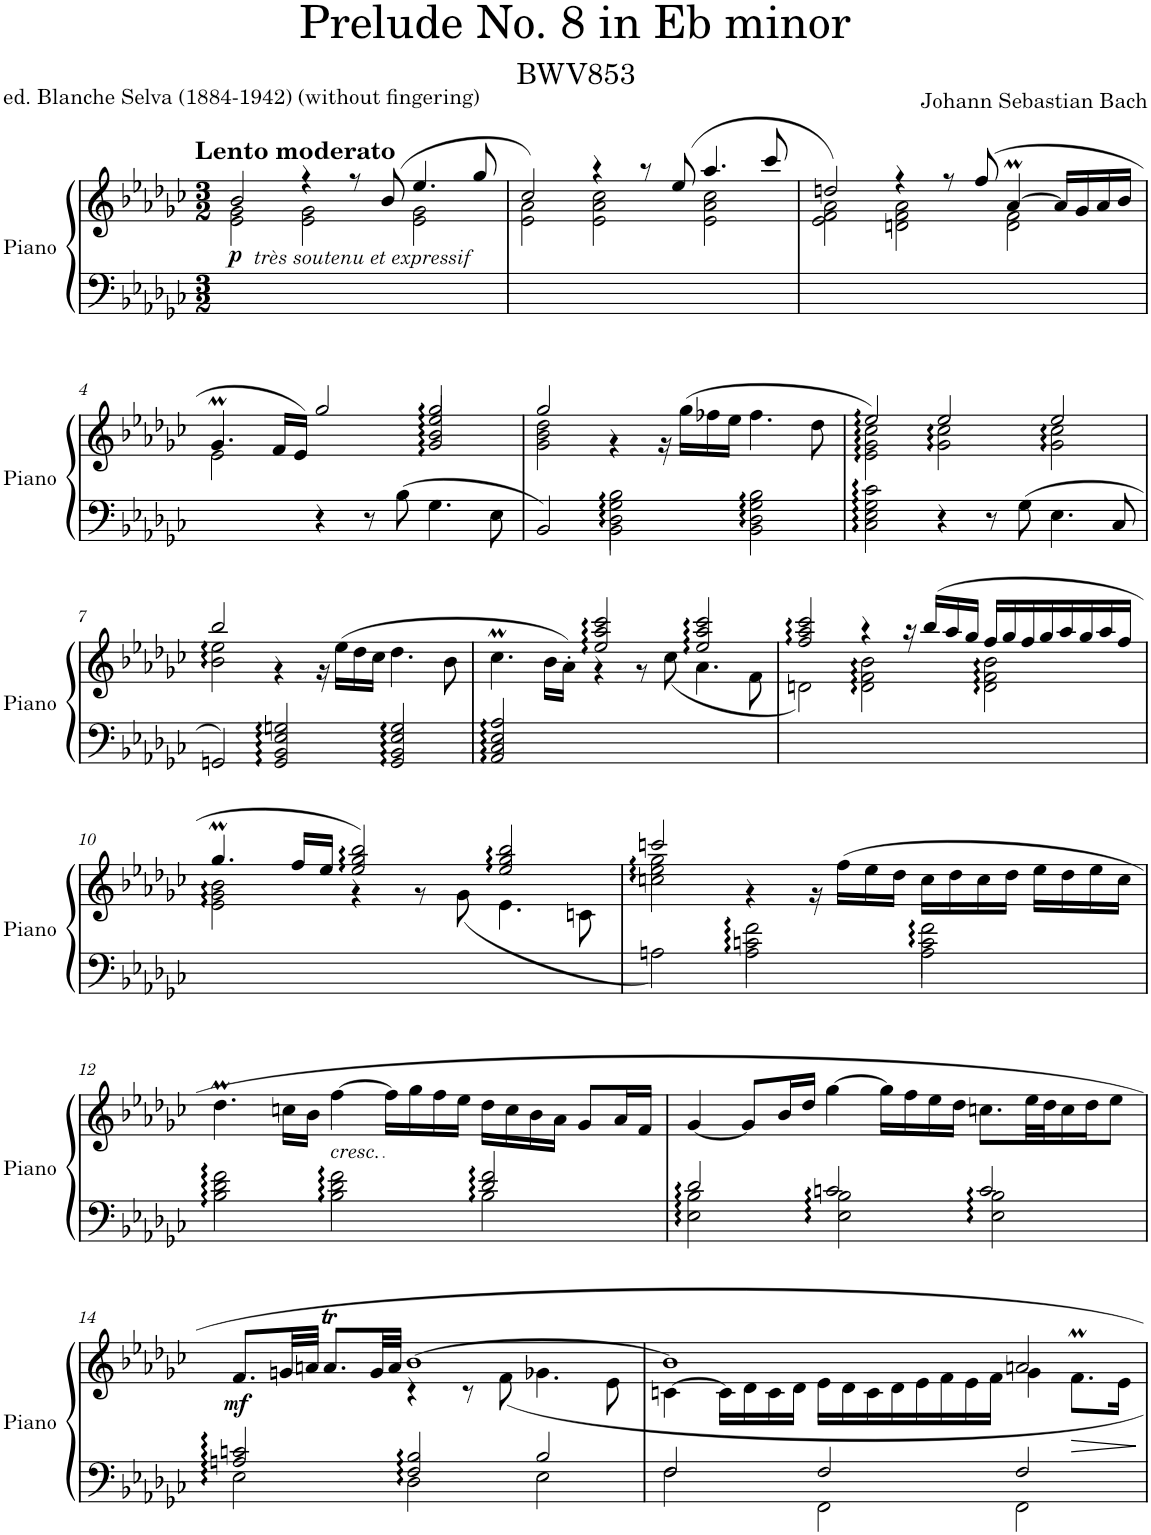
**kern	**kern	**dynam
*part1	*part1	*part1
*staff2	*staff1	*staff1/2
*I"Piano	*	*
*I'Piano	*	*
*clefF4	*clefG2	*
*k[b-e-a-d-g-c-]	*k[b-e-a-d-g-c-]	*
*M3/2	*M3/2	*
=1	=1	=1
*	*^	*
!	!LO:TX:a:B:t=Lento moderato	!	!
!	!LO:TX:b:i:t=très soutenu et expressif	!	!
!	!	!	!LO:DY:b
1.ryy	2b-/	2e-\ 2g-\	p
.	4r	2e-\ 2g-\	.
.	8r	.	.
.	(8b-/	.	.
.	4.ee-/	2e-\ 2g-\	.
.	8gg-/	.	.
=2	=2	=2	=2
1.ryy	2cc-/)	2e-\ 2a-\	.
.	4r	2e-\ 2a-\ 2cc-\	.
.	8r	.	.
.	(8ee-/	.	.
.	4.aa-/	2e-\ 2a-\ 2cc-\	.
.	8ccc-/	.	.
=3	=3	=3	=3
1.ryy	2ddn/)	2e-\ 2f\ 2a-\	.
.	4r	2dn\ 2f\ 2a-\	.
.	8r	.	.
.	(8ff/	.	.
.	[>4a-M/	2d\ 2f\	.
.	16a-/LL]	.	.
.	16g-/	.	.
.	16a-/	.	.
.	16b-/JJ	.	.
!!LO:LB:g=z	!!
=4	=4	=4	=4
2ryy	4.g->/	2e-\	.
.	16f/LL	.	.
.	16e-/JJ)	.	.
4r	2ryy	2gg-/	.
8r	.	.	.
8B-\	.	.	.
4.G-\	2gg-/	2g-/ 2b-/ 2ee-/	.
8E-\	.	.	.
=5	=5	=5	=5
*^	*	*	*
2BB-/	2ryy	2gg-/	2g-\ 2b-\ 2dd-\	.
2BB-\	2D-\ 2G-\ 2B-\	1ryy	4r	.
.	.	.	16r	.
.	.	.	(>16gg-\LL	.
.	.	.	16ff-X\	.
.	.	.	16ee-\JJ	.
2BB-\	2D-\ 2G-\ 2B-\	.	4.ff-\	.
.	.	.	8dd-\	.
=6	=6	=6	=6	=6
2G-\ 2c-\	2C-\ 2E-\	2ee-/)	2e-\ 2g-\ 2cc-\	.
4r	1ryy	2ee-/	2g-\ 2cc-\	.
8r	.	.	.	.
8G-\	.	.	.	.
4.E-\	.	2ee-/	2g-\ 2cc-\	.
8C-/	.	.	.	.
*v	*v	*	*	*
!!LO:LB:g=z	!!
=7	=7	=7	=7
2GGn/	2bb-/	2b-\ 2ee-\	.
2GG/ 2BB-/ 2E-/ 2Gn/	4ryy	4r	.
.	4ryy	16r	.
.	.	(>16ee-\LL	.
.	.	16dd-\	.
.	.	16cc-\JJ	.
2GG/ 2BB-/ 2E-/ 2G/	4ryy	4.dd-\	.
.	4ryy	.	.
.	.	8b-\	.
=8	=8	=8	=8
2AA-/ 2C-/ 2E-/ 2A-/	2ryy	4.cc->\	.
.	.	16b-\LL	.
.	.	16a-'>\JJ)	.
1ryy	2ee-/ 2aa-/ 2ccc-/	4r	.
.	.	8r	.
.	.	(8cc-\	.
.	2ee-/ 2aa-/ 2ccc-/	4.a-\	.
.	.	8f\	.
=9	=9	=9	=9
1.ryy	2ff/ 2aa-/ 2ccc-/	2dn\)	.
.	4r	2d\ 2f\ 2b-\	.
.	16r	.	.
.	(16bb-/LL	.	.
.	16aa-/	.	.
.	16gg-/JJ	.	.
.	16ff/LL	2d\ 2f\ 2b-\	.
.	16gg-/	.	.
.	16ff/	.	.
.	16gg-/	.	.
.	16aa-/	.	.
.	16gg-/	.	.
.	16aa-/	.	.
.	16ff/JJ	.	.
!!LO:LB:g=z	!!
=10	=10	=10	=10
1.ryy	4.gg-M/	2e-\ 2g-\ 2b-\	.
.	16ff/LL	.	.
.	16ee-/JJ	.	.
.	2ee-/ 2gg-/ 2bb-/)	4r	.
.	.	8r	.
.	.	(8g-\	.
.	2ee-/ 2gg-/ 2bb-/	4.e-\	.
.	.	8cn\	.
=11	=11	=11	=11
*^	*	*	*
2An\)	2ryy	2cccn/	2ccn\ 2ee-\ 2gg-\	.
2A\	2cn\ 2f\	1ryy	4r	.
.	.	.	16r	.
.	.	.	16ff\LL	.
.	.	.	16ee-\	.
.	.	.	16dd-\JJ	.
2A\	2c\ 2f\	.	16cc\LL	.
.	.	.	16dd-\	.
.	.	.	16cc\	.
.	.	.	16dd-\JJ	.
.	.	.	16ee-\LL	.
.	.	.	16dd-\	.
.	.	.	16ee-\	.
.	.	.	16cc\JJ	.
*	*	*v	*v	*
!!LO:LB:g=z
=12	=12	=12	=12
*k[b-e-a-d-g-c-]	*	*k[b-e-a-d-g-c-]	*
2d-\ 2f\	2B-\	4.dd->\	.
.	.	16ccn\LL	.
.	.	16b-\JJ	.
!	!	!LO:TX:b:i:t=cresc.	!
2d-\ 2f\	2B-\	[>4ff\	.
.	.	16ff\LL]	.
.	.	16gg-\	.
.	.	16ff\	.
.	.	16ee-\JJ	.
2d-/ 2f/	2B-\	16dd-\LL	.
.	.	16cc\	.
.	.	16b-\	.
.	.	16a-\JJ	.
.	.	8g-/L	.
.	.	16a-/L	.
.	.	16f/JJ	.
=13	=13	=13	=13
2d-/	2E-\ 2B-\	[4g-/	.
.	.	8g-/L]	.
.	.	16b-/L	.
.	.	16dd-/JJ	.
2cn/	2E-\ 2B-\	[>4gg-\	.
.	.	16gg-\LL]	.
.	.	16ff\	.
.	.	16ee-\	.
.	.	16dd-\JJ	.
2c/	2E-\ 2B-\	8.ccn\L	.
.	.	32ee-\LL	.
.	.	32dd-\J	.
.	.	16cc\	.
.	.	16dd-\J	.
.	.	8ee-\J	.
!!LO:LB:g=z
=14	=14	=14	=14
*	*	*^	*
!	!	!	!	!LO:DY:b
2An/ 2cn/	2E-\	8.f/L	2ryy	mf
.	.	32gn/LL	.	.
.	.	32an/JJJ	.	.
.	.	8.at/L	.	.
.	.	32g/LL	.	.
.	.	32a/JJJ	.	.
2F/ 2B-/	2D-\	[1b-	4r	.
.	.	.	8r	.
.	.	.	8f\	.
2B-/	2E-\	.	4.g-X\	.
.	.	.	8e-\	.
=15	=15	=15	=15	=15
2F/	2F\	1b-]	[>4cn\	.
.	.	.	16c\LL]	.
.	.	.	16d-\	.
.	.	.	16c\	.
.	.	.	16d-\JJ	.
2F/	2FF\	.	16e-\LL	.
.	.	.	16d-\	.
.	.	.	16c\	.
.	.	.	16d-\	.
.	.	.	16e-\	.
.	.	.	16f\	.
.	.	.	16e-\	.
.	.	.	16f\JJ	.
2F/	2FF\	2an/	4g-\	.
.	.	.	8.fm\L	.
.	.	.	16e-\Jk	.
*v	*v	*	*	*
*	*v	*v	*
=	=	=
*-	*-	*-
